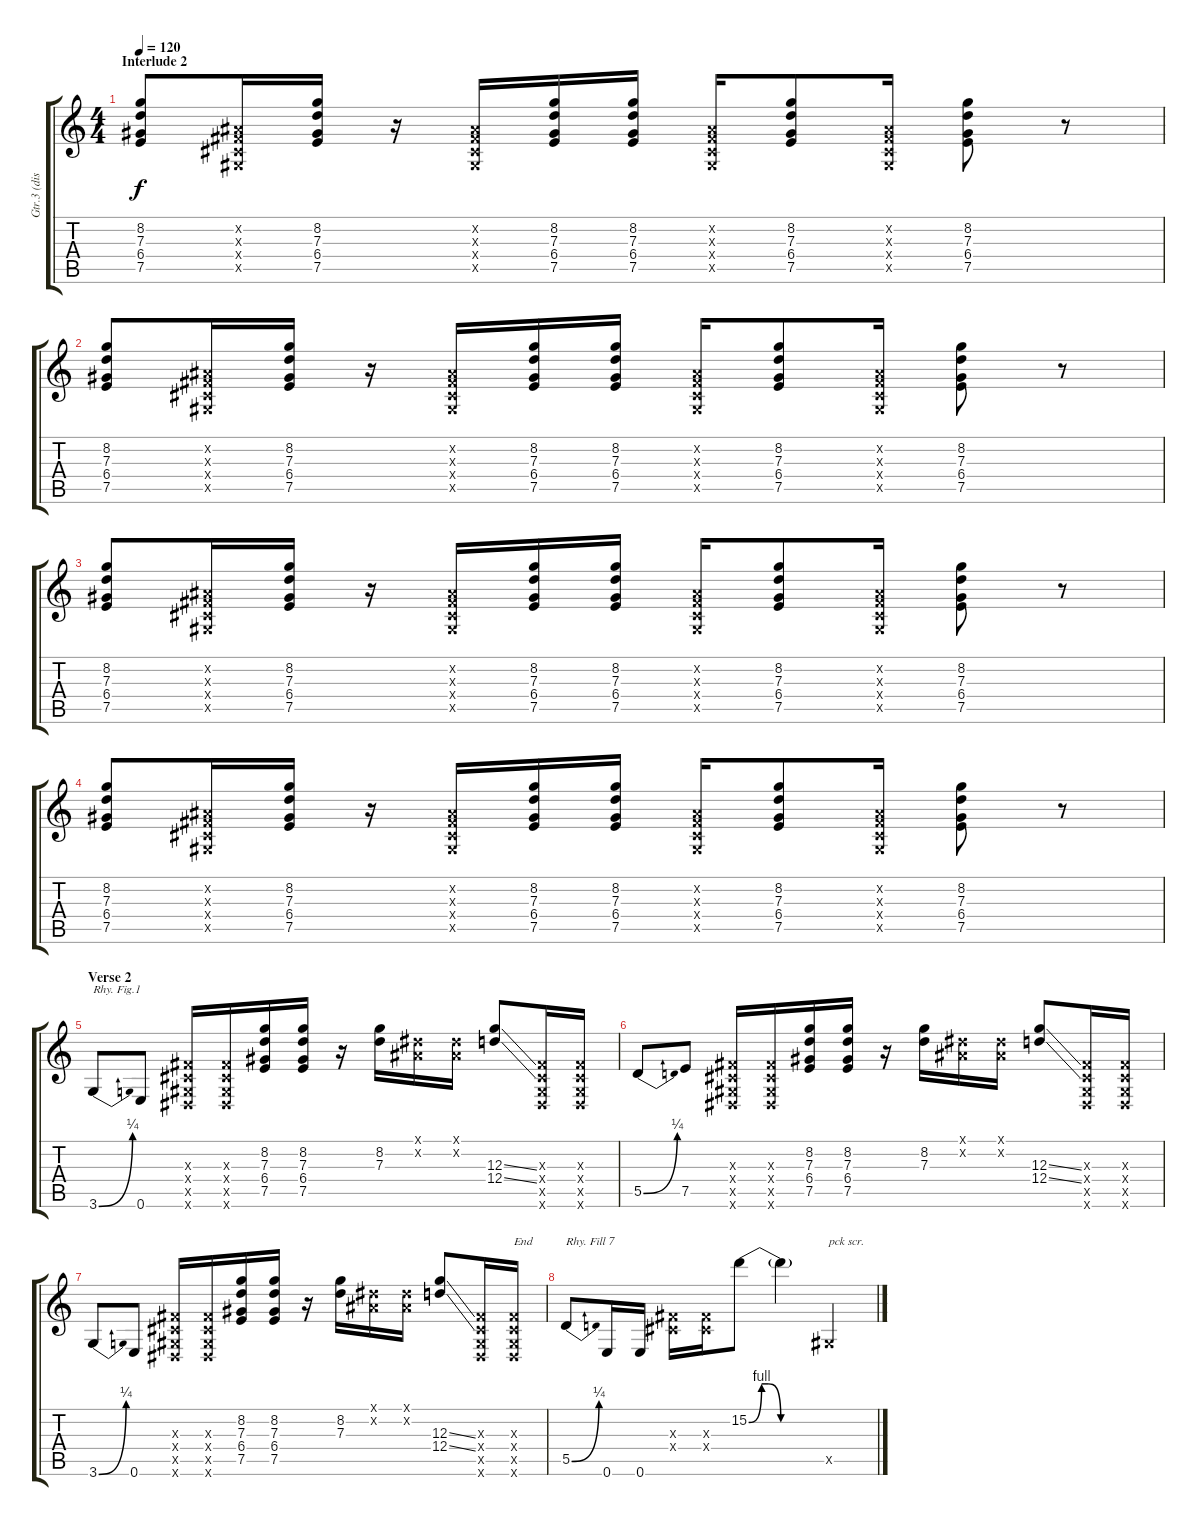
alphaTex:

\track ("Gtr.3 (dist.)" "Gtr.3 (dis") {instrument overdrivenguitar}
\staff {score tabs}
\tuning (E4 B3 G3 D3 A2 E2) {hide}
\ts (4 4)
\section ("" "Interlude 2")
\tempo 120
\clef g2
\ks c
(8.2 7.3 6.4 7.5).8{dy f} (-1.2{x} -1.3{x} -1.4{x} -1.5{x}).16 (8.2 7.3 6.4 7.5).16 r.16 (-1.2{x} -1.3{x} -1.4{x} -1.5{x}).16 (8.2 7.3 6.4 7.5).16 (8.2 7.3 6.4 7.5).16 (-1.2{x} -1.3{x} -1.4{x} -1.5{x}).16 (8.2 7.3 6.4 7.5).8 (-1.2{x} -1.3{x} -1.4{x} -1.5{x}).16 (8.2 7.3 6.4 7.5).8 r.8 |
(8.2 7.3 6.4 7.5).8 (-1.2{x} -1.3{x} -1.4{x} -1.5{x}).16 (8.2 7.3 6.4 7.5).16 r.16 (-1.2{x} -1.3{x} -1.4{x} -1.5{x}).16 (8.2 7.3 6.4 7.5).16 (8.2 7.3 6.4 7.5).16 (-1.2{x} -1.3{x} -1.4{x} -1.5{x}).16 (8.2 7.3 6.4 7.5).8 (-1.2{x} -1.3{x} -1.4{x} -1.5{x}).16 (8.2 7.3 6.4 7.5).8 r.8 |
(8.2 7.3 6.4 7.5).8 (-1.2{x} -1.3{x} -1.4{x} -1.5{x}).16 (8.2 7.3 6.4 7.5).16 r.16 (-1.2{x} -1.3{x} -1.4{x} -1.5{x}).16 (8.2 7.3 6.4 7.5).16 (8.2 7.3 6.4 7.5).16 (-1.2{x} -1.3{x} -1.4{x} -1.5{x}).16 (8.2 7.3 6.4 7.5).8 (-1.2{x} -1.3{x} -1.4{x} -1.5{x}).16 (8.2 7.3 6.4 7.5).8 r.8 |
(8.2 7.3 6.4 7.5).8 (-1.2{x} -1.3{x} -1.4{x} -1.5{x}).16 (8.2 7.3 6.4 7.5).16 r.16 (-1.2{x} -1.3{x} -1.4{x} -1.5{x}).16 (8.2 7.3 6.4 7.5).16 (8.2 7.3 6.4 7.5).16 (-1.2{x} -1.3{x} -1.4{x} -1.5{x}).16 (8.2 7.3 6.4 7.5).8 (-1.2{x} -1.3{x} -1.4{x} -1.5{x}).16 (8.2 7.3 6.4 7.5).8 r.8 |
\section ("" "Verse 2")
3.6{be (bend 0 0 60 1)}.8{txt "Rhy. Fig.1"} 0.6.8 (-1.3{x} -1.4{x} -1.5{x} -1.6{x}).16 (-1.3{x} -1.4{x} -1.5{x} -1.6{x}).16 (8.2 7.3 6.4 7.5).16 (8.2 7.3 6.4 7.5).16 r.16 (8.2 7.3).16 (-1.1{x} -1.2{x}).16 (-1.1{x} -1.2{x}).16 (12.3{ss} 12.4{ss}).8 (-1.3{x} -1.4{x} -1.5{x} -1.6{x}).16 (-1.3{x} -1.4{x} -1.5{x} -1.6{x}).16 |
5.5{be (bend 0 0 60 1)}.8 7.5.8 (-1.3{x} -1.4{x} -1.5{x} -1.6{x}).16 (-1.3{x} -1.4{x} -1.5{x} -1.6{x}).16 (8.2 7.3 6.4 7.5).16 (8.2 7.3 6.4 7.5).16 r.16 (8.2 7.3).16 (-1.1{x} -1.2{x}).16 (-1.1{x} -1.2{x}).16 (12.3{ss} 12.4{ss}).8 (-1.3{x} -1.4{x} -1.5{x} -1.6{x}).16 (-1.3{x} -1.4{x} -1.5{x} -1.6{x}).16 |
3.6{be (bend 0 0 60 1)}.8 0.6.8 (-1.3{x} -1.4{x} -1.5{x} -1.6{x}).16 (-1.3{x} -1.4{x} -1.5{x} -1.6{x}).16 (8.2 7.3 6.4 7.5).16 (8.2 7.3 6.4 7.5).16 r.16 (8.2 7.3).16 (-1.1{x} -1.2{x}).16 (-1.1{x} -1.2{x}).16 (12.3{ss} 12.4{ss}).8 (-1.3{x} -1.4{x} -1.5{x} -1.6{x}).16 (-1.3{x} -1.4{x} -1.5{x} -1.6{x}).16{txt "End"} |
5.5{be (bend 0 0 60 1)}.8{txt "Rhy. Fill 7"} 0.6.16 0.6.16 (-1.3{x} -1.4{x}).16 (-1.3{x} -1.4{x}).16 15.2{be (custom 0 0 10 4 15 4 25 0 60 0)}.8 15.2{t}.4 -1.5{x}.4{txt "pck scr."}
